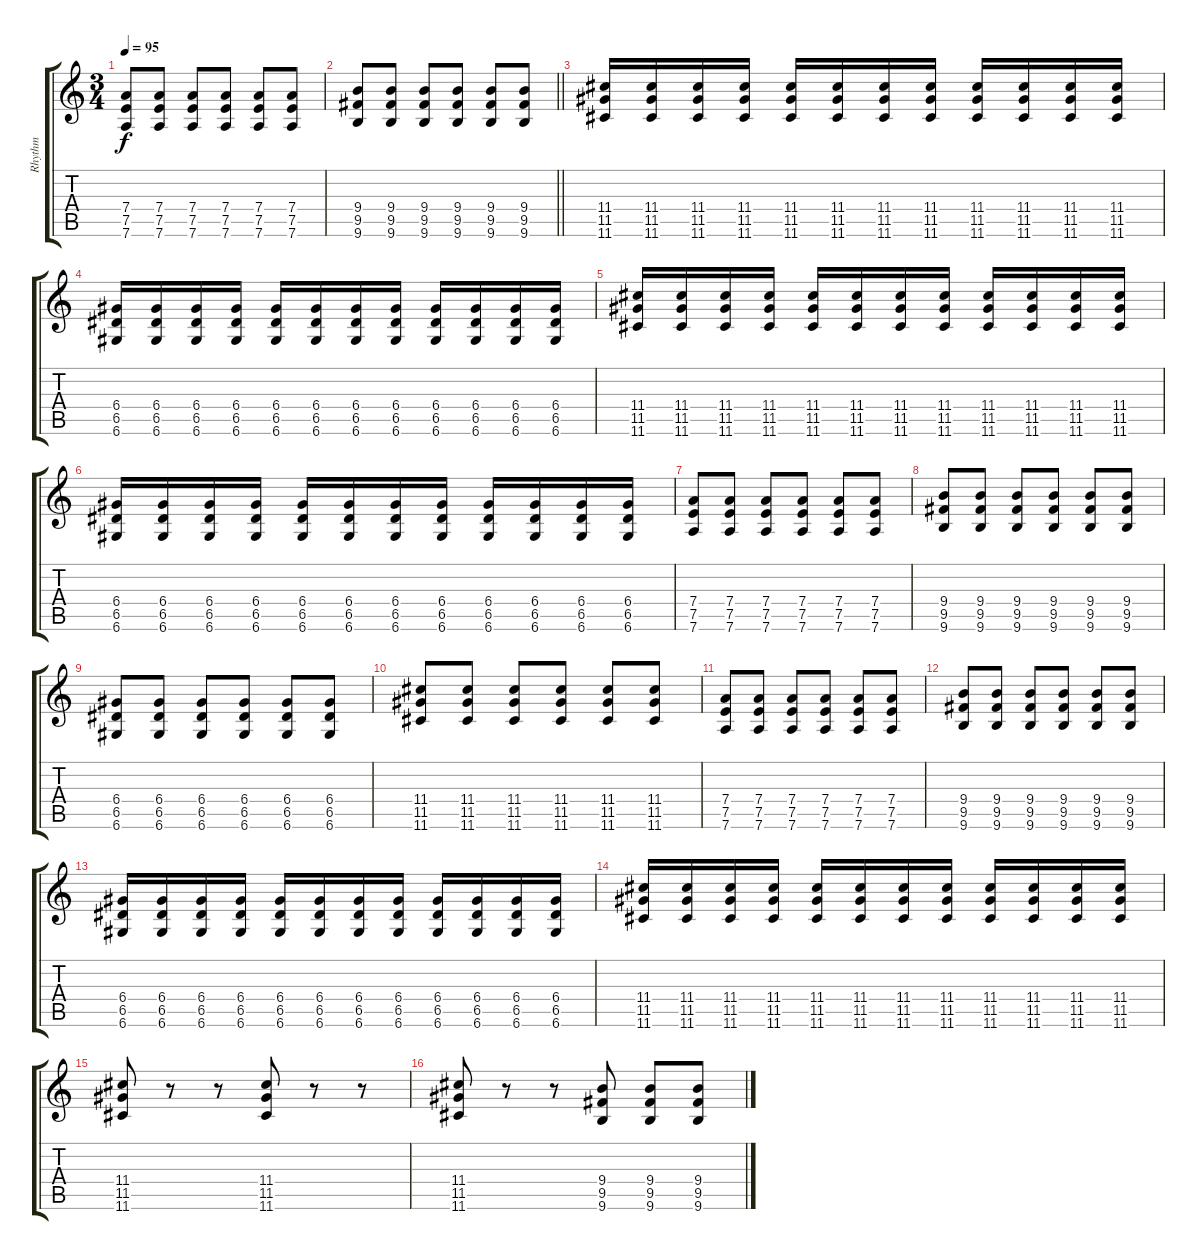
\track ("Rhythm" "Rhythm") {instrument overdrivenguitar}
\staff {score tabs}
\tuning (E4 B3 G3 D3 A2 D2) {hide}
\ts (3 4)
\tempo 95
\clef g2
\ks c
(7.4 7.5 7.6).8{dy f} (7.4 7.5 7.6).8 (7.4 7.5 7.6).8 (7.4 7.5 7.6).8 (7.4 7.5 7.6).8 (7.4 7.5 7.6).8 |
\barLineRight lightlight
(9.4 9.5 9.6).8 (9.4 9.5 9.6).8 (9.4 9.5 9.6).8 (9.4 9.5 9.6).8 (9.4 9.5 9.6).8 (9.4 9.5 9.6).8 |
(11.4 11.5 11.6).16 (11.4 11.5 11.6).16 (11.4 11.5 11.6).16 (11.4 11.5 11.6).16 (11.4 11.5 11.6).16 (11.4 11.5 11.6).16 (11.4 11.5 11.6).16 (11.4 11.5 11.6).16 (11.4 11.5 11.6).16 (11.4 11.5 11.6).16 (11.4 11.5 11.6).16 (11.4 11.5 11.6).16 |
(6.4 6.5 6.6).16 (6.4 6.5 6.6).16 (6.4 6.5 6.6).16 (6.4 6.5 6.6).16 (6.4 6.5 6.6).16 (6.4 6.5 6.6).16 (6.4 6.5 6.6).16 (6.4 6.5 6.6).16 (6.4 6.5 6.6).16 (6.4 6.5 6.6).16 (6.4 6.5 6.6).16 (6.4 6.5 6.6).16 |
(11.4 11.5 11.6).16 (11.4 11.5 11.6).16 (11.4 11.5 11.6).16 (11.4 11.5 11.6).16 (11.4 11.5 11.6).16 (11.4 11.5 11.6).16 (11.4 11.5 11.6).16 (11.4 11.5 11.6).16 (11.4 11.5 11.6).16 (11.4 11.5 11.6).16 (11.4 11.5 11.6).16 (11.4 11.5 11.6).16 |
(6.4 6.5 6.6).16 (6.4 6.5 6.6).16 (6.4 6.5 6.6).16 (6.4 6.5 6.6).16 (6.4 6.5 6.6).16 (6.4 6.5 6.6).16 (6.4 6.5 6.6).16 (6.4 6.5 6.6).16 (6.4 6.5 6.6).16 (6.4 6.5 6.6).16 (6.4 6.5 6.6).16 (6.4 6.5 6.6).16 |
(7.4 7.5 7.6).8 (7.4 7.5 7.6).8 (7.4 7.5 7.6).8 (7.4 7.5 7.6).8 (7.4 7.5 7.6).8 (7.4 7.5 7.6).8 |
(9.4 9.5 9.6).8 (9.4 9.5 9.6).8 (9.4 9.5 9.6).8 (9.4 9.5 9.6).8 (9.4 9.5 9.6).8 (9.4 9.5 9.6).8 |
(6.4 6.5 6.6).8 (6.4 6.5 6.6).8 (6.4 6.5 6.6).8 (6.4 6.5 6.6).8 (6.4 6.5 6.6).8 (6.4 6.5 6.6).8 |
(11.4 11.5 11.6).8 (11.4 11.5 11.6).8 (11.4 11.5 11.6).8 (11.4 11.5 11.6).8 (11.4 11.5 11.6).8 (11.4 11.5 11.6).8 |
(7.4 7.5 7.6).8 (7.4 7.5 7.6).8 (7.4 7.5 7.6).8 (7.4 7.5 7.6).8 (7.4 7.5 7.6).8 (7.4 7.5 7.6).8 |
(9.4 9.5 9.6).8 (9.4 9.5 9.6).8 (9.4 9.5 9.6).8 (9.4 9.5 9.6).8 (9.4 9.5 9.6).8 (9.4 9.5 9.6).8 |
(6.4 6.5 6.6).16 (6.4 6.5 6.6).16 (6.4 6.5 6.6).16 (6.4 6.5 6.6).16 (6.4 6.5 6.6).16 (6.4 6.5 6.6).16 (6.4 6.5 6.6).16 (6.4 6.5 6.6).16 (6.4 6.5 6.6).16 (6.4 6.5 6.6).16 (6.4 6.5 6.6).16 (6.4 6.5 6.6).16 |
(11.4 11.5 11.6).16 (11.4 11.5 11.6).16 (11.4 11.5 11.6).16 (11.4 11.5 11.6).16 (11.4 11.5 11.6).16 (11.4 11.5 11.6).16 (11.4 11.5 11.6).16 (11.4 11.5 11.6).16 (11.4 11.5 11.6).16 (11.4 11.5 11.6).16 (11.4 11.5 11.6).16 (11.4 11.5 11.6).16 |
(11.4 11.5 11.6).8 r.8 r.8 (11.4 11.5 11.6).8 r.8 r.8 |
(11.4 11.5 11.6).8 r.8 r.8 (9.4 9.5 9.6).8 (9.4 9.5 9.6).8 (9.4 9.5 9.6).8
